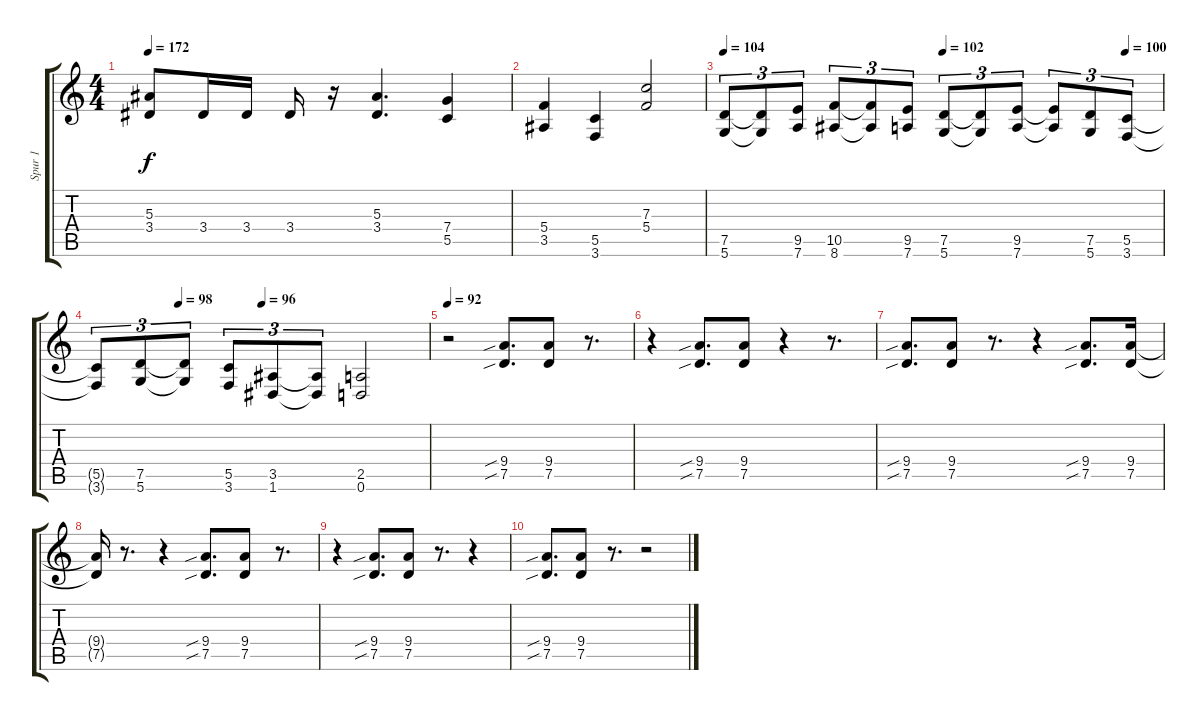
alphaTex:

\track ("Spur 1" "Spur 1") {instrument distortionguitar}
\staff {score tabs}
\tuning (D4 A3 F3 C3 G2 D2) {hide}
\ts (4 4)
\tempo 172
\clef g2
\ks c
(5.3 3.4).8{dy f} 3.4.16 3.4.16 3.4.16 r.16 (5.3 3.4).4{d} (7.4 5.5).4 |
(5.4 3.5).4 (5.5 3.6).4 (7.3 5.4).2 |
\tempo 104
\tempo (102 0.5)
\tempo (100 0.9166666666666666)
(7.5 5.6).8{tu (3 2)} (7.5{t} 5.6{t}).8{tu (3 2)} (9.5 7.6).8{tu (3 2)} (10.5 8.6).8{tu (3 2)} (10.5{t} 8.6{t}).8{tu (3 2)} (9.5 7.6).8{tu (3 2)} (7.5 5.6).8{tu (3 2)} (7.5{t} 5.6{t}).8{tu (3 2)} (9.5 7.6).8{tu (3 2)} (9.5{t} 7.6{t}).8{tu (3 2)} (7.5 5.6).8{tu (3 2)} (5.5 3.6).8{tu (3 2)} |
\tempo (98 0.25)
\tempo (96 0.5)
(5.5{t} 3.6{t}).8{tu (3 2)} (7.5 5.6).8{tu (3 2)} (7.5{t} 5.6{t}).8{tu (3 2)} (5.5 3.6).8{tu (3 2)} (3.5 1.6).8{tu (3 2)} (3.5{t} 1.6{t}).8{tu (3 2)} (2.5 0.6).2 |
\tempo 92
r.2 (9.4{sib} 7.5{sib}).8{d} (9.4 7.5).8 r.8{d} |
r.4 (9.4{sib} 7.5{sib}).8{d} (9.4 7.5).8 r.4 r.8{d} |
(9.4{sib} 7.5{sib}).8{d volume 0} (9.4 7.5).8 r.8{d} r.4 (9.4{sib} 7.5{sib}).8{d} (9.4 7.5).16 |
(9.4{t} 7.5{t}).16 r.8{d} r.4 (9.4{sib} 7.5{sib}).8{d} (9.4 7.5).8 r.8{d} |
r.4 (9.4{sib} 7.5{sib}).8{d} (9.4 7.5).8 r.8{d} r.4 |
(9.4{sib} 7.5{sib}).8{d} (9.4 7.5).8 r.8{d} r.2
